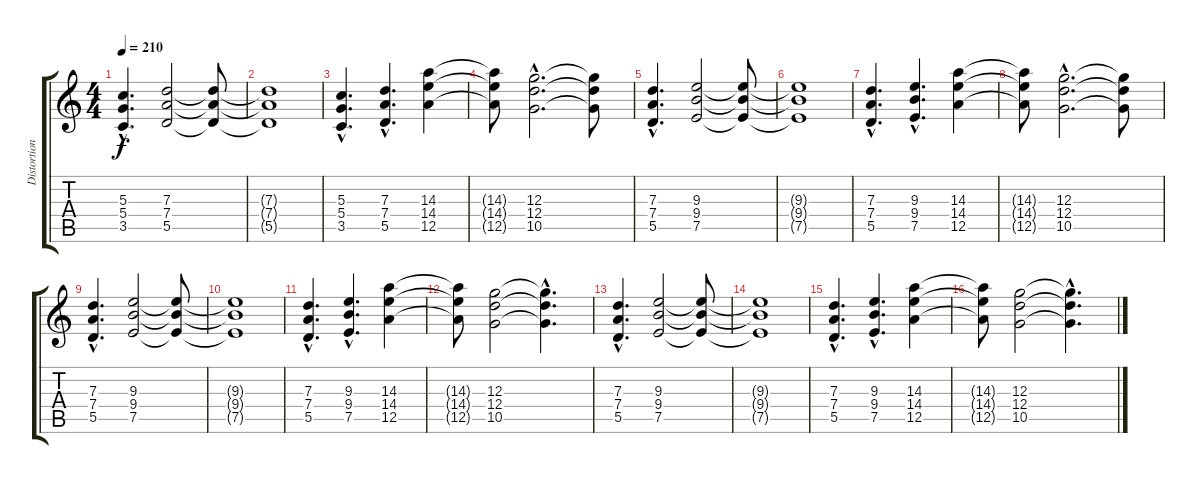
\track ("Distortion Guitar 1" "Distortion") {instrument distortionguitar}
\staff {score tabs}
\tuning (E4 B3 G3 D3 A2 E2) {hide}
\ts (4 4)
\tempo 210
\clef g2
\ks c
(5.3{hac} 5.4{hac} 3.5{hac}).4{d dy f} (7.3 7.4 5.5).2 (7.3{t} 7.4{t} 5.5{t}).8 |
(7.3{t} 7.4{t} 5.5{t}).1 |
(5.3{hac} 5.4{hac} 3.5{hac}).4{d} (7.3{hac} 7.4{hac} 5.5{hac}).4{d} (14.3 14.4 12.5).4 |
(14.3{t} 14.4{t} 12.5{t}).8 (12.3{hac} 12.4{hac} 10.5{hac}).2{d} (12.3{t} 12.4{t} 10.5{t}).8 |
(7.3{hac} 7.4{hac} 5.5{hac}).4{d} (9.3 9.4 7.5).2 (9.3{t} 9.4{t} 7.5{t}).8 |
(9.3{t} 9.4{t} 7.5{t}).1 |
(7.3{hac} 7.4{hac} 5.5{hac}).4{d} (9.3{hac} 9.4{hac} 7.5{hac}).4{d} (14.3 14.4 12.5).4 |
(14.3{t} 14.4{t} 12.5{t}).8 (12.3{hac} 12.4{hac} 10.5{hac}).2{d} (12.3{t} 12.4{t} 10.5{t}).8 |
(7.3{hac} 7.4{hac} 5.5{hac}).4{d} (9.3 9.4 7.5).2 (9.3{t} 9.4{t} 7.5{t}).8 |
(9.3{t} 9.4{t} 7.5{t}).1 |
(7.3{hac} 7.4{hac} 5.5{hac}).4{d} (9.3{hac} 9.4{hac} 7.5{hac}).4{d} (14.3 14.4 12.5).4 |
(14.3{t} 14.4{t} 12.5{t}).8 (12.3 12.4 10.5).2 (12.3{hac t} 12.4{hac t} 10.5{hac t}).4{d} |
(7.3{hac} 7.4{hac} 5.5{hac}).4{d} (9.3 9.4 7.5).2 (9.3{t} 9.4{t} 7.5{t}).8 |
(9.3{t} 9.4{t} 7.5{t}).1 |
(7.3{hac} 7.4{hac} 5.5{hac}).4{d} (9.3{hac} 9.4{hac} 7.5{hac}).4{d} (14.3 14.4 12.5).4 |
(14.3{t} 14.4{t} 12.5{t}).8 (12.3 12.4 10.5).2 (12.3{hac t} 12.4{hac t} 10.5{hac t}).4{d}
